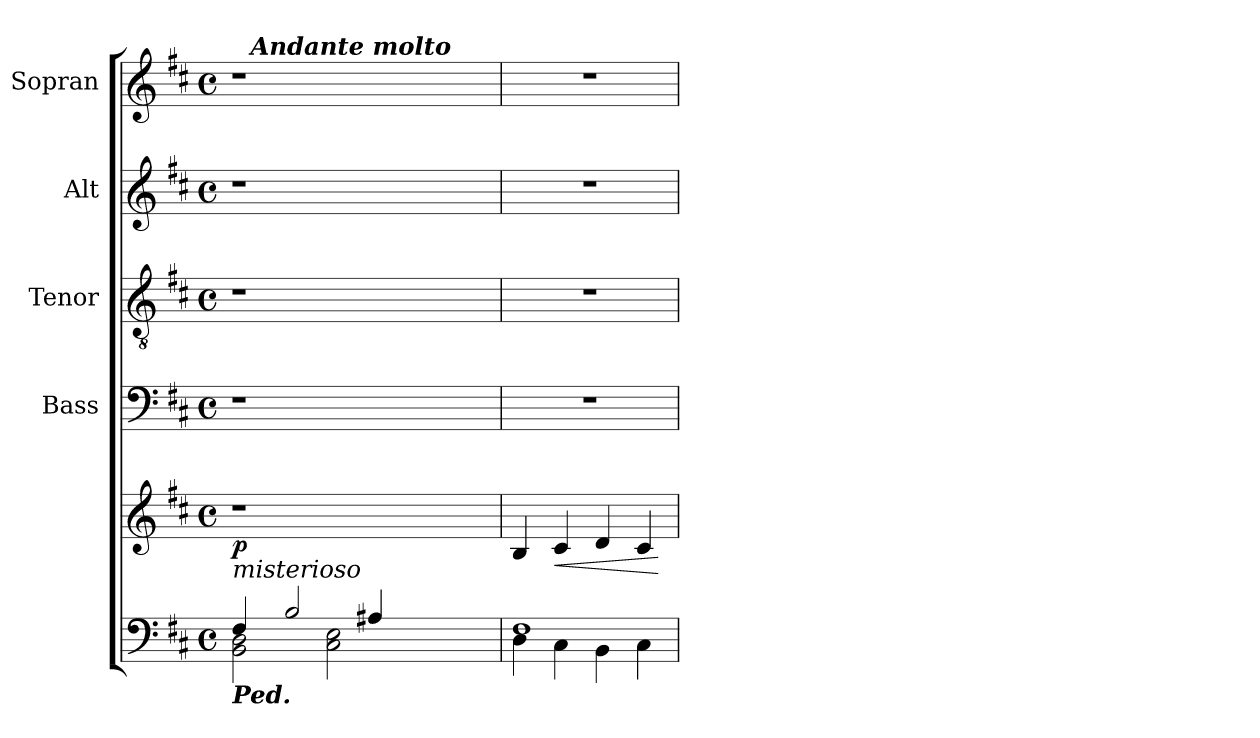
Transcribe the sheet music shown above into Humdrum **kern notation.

**kern	**kern	**dynam	**kern	**kern	**kern	**kern
*part5	*part5	*part5	*part4	*part3	*part2	*part1
*staff6	*staff5	*staff5/6	*staff4	*staff3	*staff2	*staff1
*	*	*	*I"Bass	*I"Tenor	*I"Alt	*I"Sopran
*	*	*	*I'B.	*I'T.	*I'A.	*I'S.
*clefF4	*clefG2	*	*clefF4	*clefGv2	*clefG2	*clefG2
*k[f#c#]	*k[f#c#]	*	*k[f#c#]	*k[f#c#]	*k[f#c#]	*k[f#c#]
*D:	*D:	*	*D:	*D:	*D:	*D:
*M4/4	*M4/4	*	*M4/4	*M4/4	*M4/4	*M4/4
*met(c)	*met(c)	*	*met(c)	*met(c)	*met(c)	*met(c)
=1	=1	=1	=1	=1	=1	=1
*^	*	*	*	*	*	*
!	!	!LO:TX:b:i:t=misterioso	!	!	!	!	!
!LO:TX:b:Bi:t=Ped.	!	!	!	!	!	!	!
!	!	!	!LO:DY:b	!	!	!	!
*	*	*	*	*	*	*	*^
4F#/	2BB\ 2D\	1r	p	1r	1r	1r	1r	16ryy
!	!	!	!	!	!	!	!	!LO:TX:a:Bi:t=Andante molto
.	.	.	.	.	.	.	.	1...ryy
2B/	.	.	.	.	.	.	.	.
.	2C#\ 2E\	.	.	.	.	.	.	.
4A#X/	.	.	.	.	.	.	.	.
2...ryy	2...ryy	2...ryy	.	2...ryy	2...ryy	2...ryy	2...ryy	.
!	!	!	!	!	!	!	!LO:TX:a:B:t=Kyrie	!
*	*	*	*	*	*	*	*v	*v
=2	=2	=2	=2	=2	=2	=2	=2
1F#	4D\	4B/	.	1r	1r	1r	1r
!	!	!	!LO:HP:b	!	!	!	!
.	4C#\	4c#/	<	.	.	.	.
.	4BB\	4d/	.	.	.	.	.
.	4C#\	4c#/	.	.	.	.	.
*v	*v	*	*	*	*	*	*
.	.	[	.	.	.	.
=	=	=	=	=	=	=
*-	*-	*-	*-	*-	*-	*-
